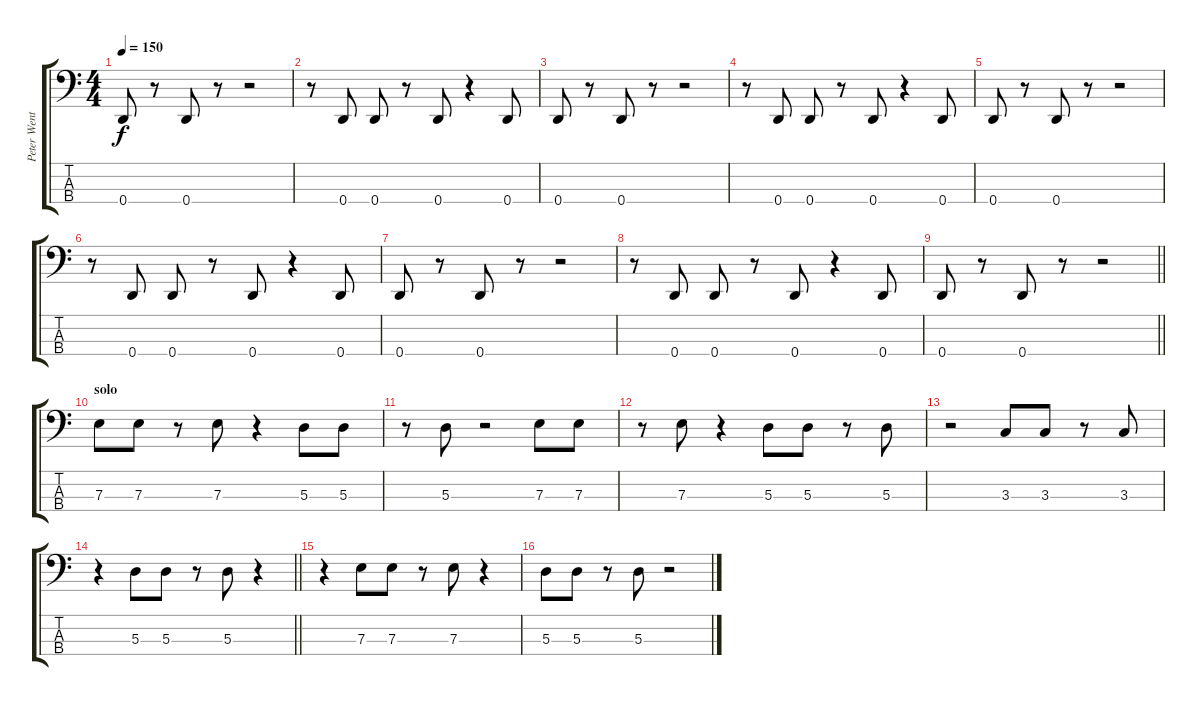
\track ("Peter Wentz (Bass)" "Peter Went") {instrument electricbassfinger}
\staff {score tabs}
\tuning (G2 D2 A1 D1) {hide}
\ts (4 4)
\tempo 150
\clef f4
\ks c
0.4.8{dy f} r.8 0.4.8 r.8 r.2 |
r.8 0.4.8 0.4.8 r.8 0.4.8 r.4 0.4.8 |
0.4.8 r.8 0.4.8 r.8 r.2 |
r.8 0.4.8 0.4.8 r.8 0.4.8 r.4 0.4.8 |
0.4.8 r.8 0.4.8 r.8 r.2 |
r.8 0.4.8 0.4.8 r.8 0.4.8 r.4 0.4.8 |
0.4.8 r.8 0.4.8 r.8 r.2 |
r.8 0.4.8 0.4.8 r.8 0.4.8 r.4 0.4.8 |
\barLineRight lightlight
0.4.8 r.8 0.4.8 r.8 r.2 |
\section ("" "solo")
7.3.8 7.3.8 r.8 7.3.8 r.4 5.3.8 5.3.8 |
r.8 5.3.8 r.2 7.3.8 7.3.8 |
r.8 7.3.8 r.4 5.3.8 5.3.8 r.8 5.3.8 |
r.2 3.3.8 3.3.8 r.8 3.3.8 |
\barLineRight lightlight
r.4 5.3.8 5.3.8 r.8 5.3.8 r.4 |
r.4 7.3.8 7.3.8 r.8 7.3.8 r.4 |
5.3.8 5.3.8 r.8 5.3.8 r.2
